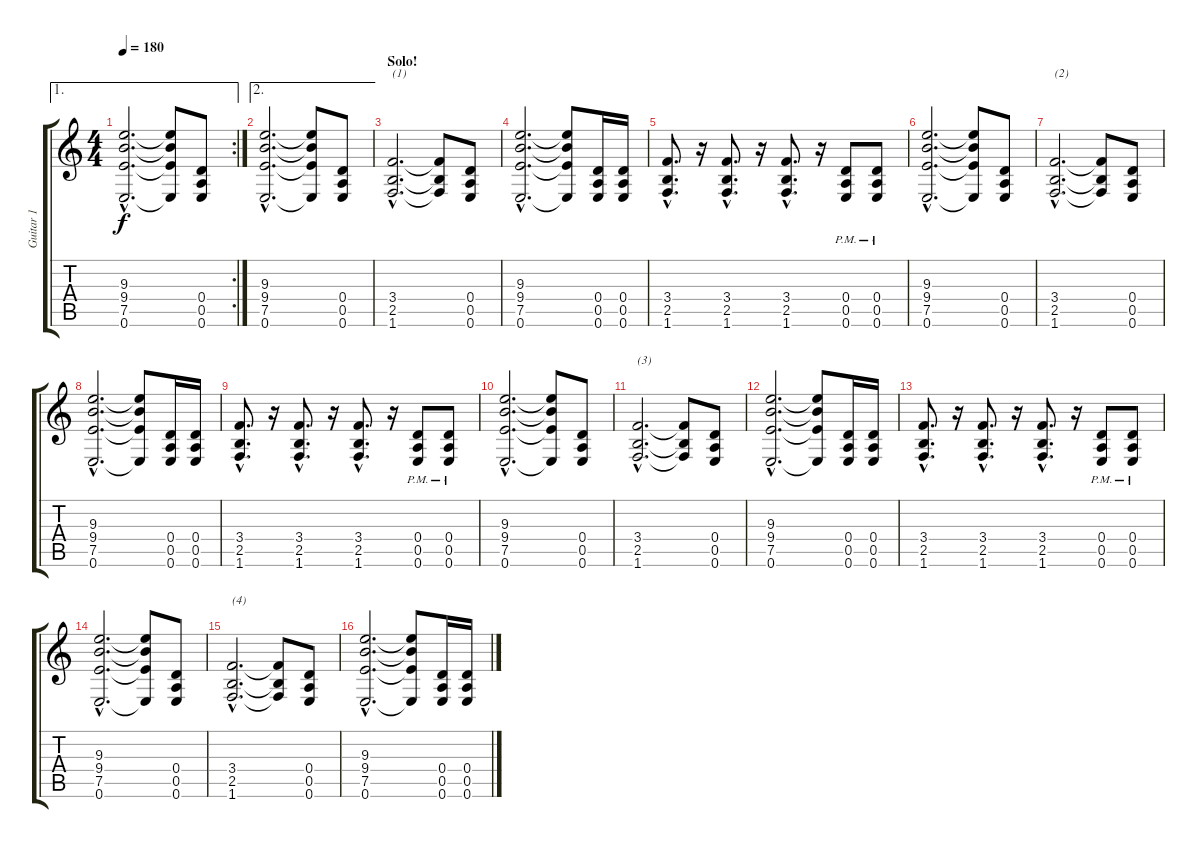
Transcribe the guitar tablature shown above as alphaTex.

\track ("Guitar 1" "Guitar 1") {instrument overdrivenguitar}
\staff {score tabs}
\tuning (E4 B3 G3 D3 A2 E2) {hide}
\ae 1
\rc 2
\ts (4 4)
\tempo 180
\clef g2
\ks c
(9.3{hac} 9.4{hac} 7.5{hac} 0.6{hac}).2{d dy f} (9.3{t} 9.4{t} 7.5{t} 0.6{t}).8 (0.4 0.5 0.6).8 |
\ae 2
(9.3{hac} 9.4{hac} 7.5{hac} 0.6{hac}).2{d} (9.3{t} 9.4{t} 7.5{t} 0.6{t}).8 (0.4 0.5 0.6).8 |
\section ("" "Solo!")
(3.4{hac} 2.5{hac} 1.6{hac}).2{d txt "(1)"} (3.4{t} 2.5{t} 1.6{t}).8 (0.4 0.5 0.6).8 |
(9.3{hac} 9.4{hac} 7.5{hac} 0.6{hac}).2{d} (9.3{t} 9.4{t} 7.5{t} 0.6{t}).8 (0.4 0.5 0.6).16 (0.4 0.5 0.6).16 |
(3.4{hac} 2.5{hac} 1.6{hac}).8{d} r.16 (3.4{hac} 2.5{hac} 1.6{hac}).8{d} r.16 (3.4{hac} 2.5{hac} 1.6{hac}).8{d} r.16 (0.4{pm} 0.5{pm} 0.6{pm}).8 (0.4{pm} 0.5{pm} 0.6{pm}).8 |
(9.3{hac} 9.4{hac} 7.5{hac} 0.6{hac}).2{d} (9.3{t} 9.4{t} 7.5{t} 0.6{t}).8 (0.4 0.5 0.6).8 |
(3.4{hac} 2.5{hac} 1.6{hac}).2{d txt "(2)"} (3.4{t} 2.5{t} 1.6{t}).8 (0.4 0.5 0.6).8 |
(9.3{hac} 9.4{hac} 7.5{hac} 0.6{hac}).2{d} (9.3{t} 9.4{t} 7.5{t} 0.6{t}).8 (0.4 0.5 0.6).16 (0.4 0.5 0.6).16 |
(3.4{hac} 2.5{hac} 1.6{hac}).8{d} r.16 (3.4{hac} 2.5{hac} 1.6{hac}).8{d} r.16 (3.4{hac} 2.5{hac} 1.6{hac}).8{d} r.16 (0.4{pm} 0.5{pm} 0.6{pm}).8 (0.4{pm} 0.5{pm} 0.6{pm}).8 |
(9.3{hac} 9.4{hac} 7.5{hac} 0.6{hac}).2{d} (9.3{t} 9.4{t} 7.5{t} 0.6{t}).8 (0.4 0.5 0.6).8 |
(3.4{hac} 2.5{hac} 1.6{hac}).2{d txt "(3)"} (3.4{t} 2.5{t} 1.6{t}).8 (0.4 0.5 0.6).8 |
(9.3{hac} 9.4{hac} 7.5{hac} 0.6{hac}).2{d} (9.3{t} 9.4{t} 7.5{t} 0.6{t}).8 (0.4 0.5 0.6).16 (0.4 0.5 0.6).16 |
(3.4{hac} 2.5{hac} 1.6{hac}).8{d} r.16 (3.4{hac} 2.5{hac} 1.6{hac}).8{d} r.16 (3.4{hac} 2.5{hac} 1.6{hac}).8{d} r.16 (0.4{pm} 0.5{pm} 0.6{pm}).8 (0.4{pm} 0.5{pm} 0.6{pm}).8 |
(9.3{hac} 9.4{hac} 7.5{hac} 0.6{hac}).2{d} (9.3{t} 9.4{t} 7.5{t} 0.6{t}).8 (0.4 0.5 0.6).8 |
(3.4{hac} 2.5{hac} 1.6{hac}).2{d txt "(4)"} (3.4{t} 2.5{t} 1.6{t}).8 (0.4 0.5 0.6).8 |
(9.3{hac} 9.4{hac} 7.5{hac} 0.6{hac}).2{d} (9.3{t} 9.4{t} 7.5{t} 0.6{t}).8 (0.4 0.5 0.6).16 (0.4 0.5 0.6).16
